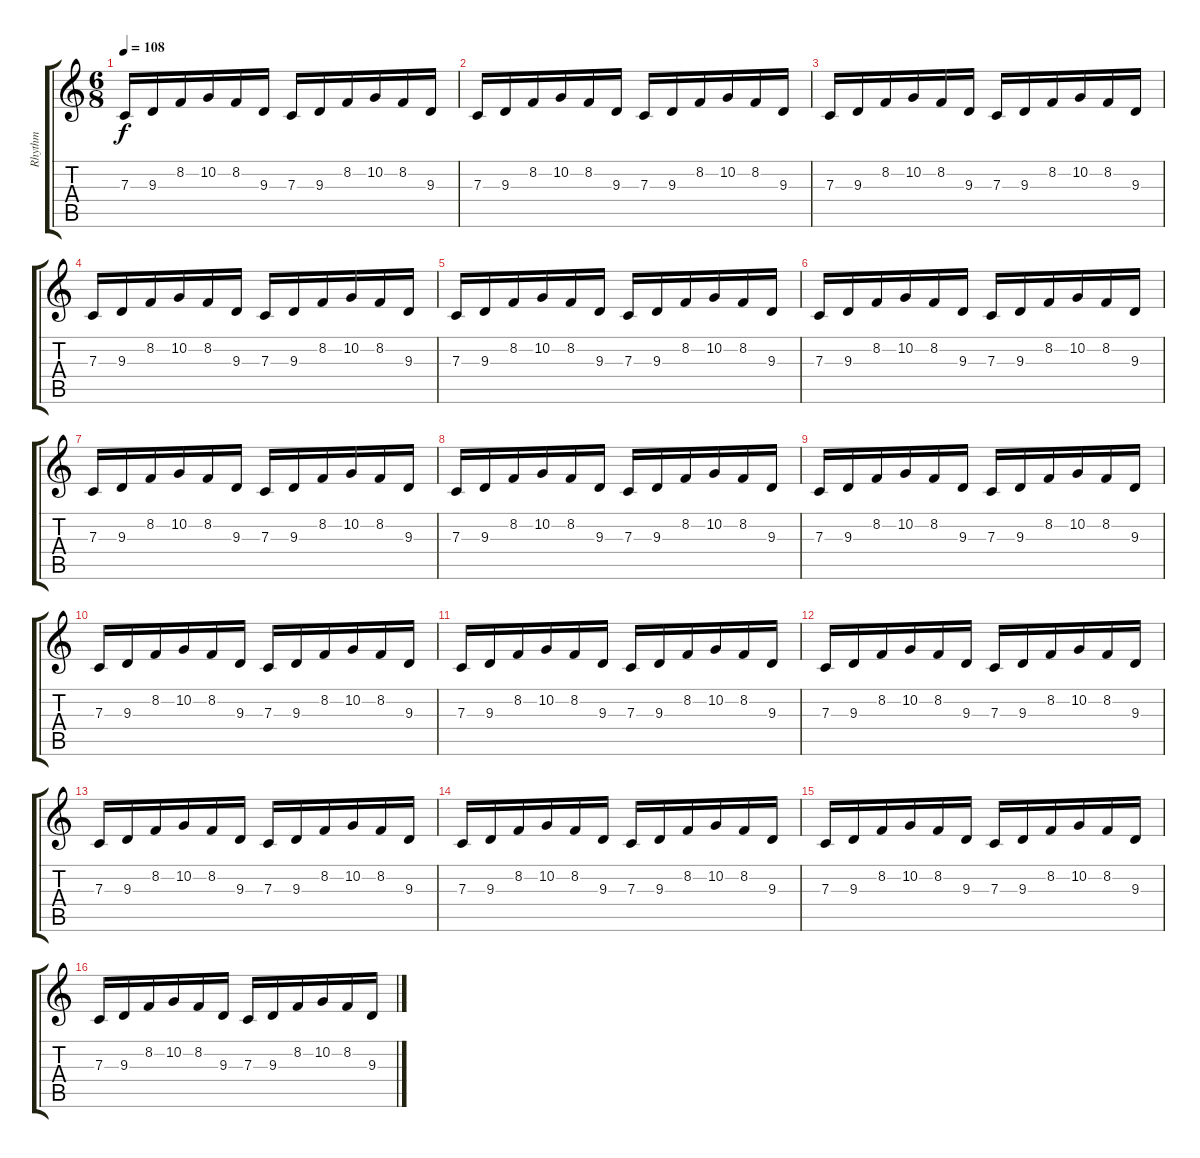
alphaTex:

\track ("Rhythm" "Rhythm") {instrument orchestralharp}
\staff {score tabs}
\tuning (D4 A3 F3 C3 G2 D2) {hide}
\ts (6 8)
\tempo 108
\clef g2
\ks c
7.3.16{dy f volume 0 instrument orchestralharp} 9.3.16{volume 11} 8.2.16 10.2.16 8.2.16 9.3.16 7.3.16 9.3.16 8.2.16 10.2.16 8.2.16 9.3.16 |
7.3.16 9.3.16 8.2.16 10.2.16 8.2.16 9.3.16 7.3.16 9.3.16 8.2.16 10.2.16 8.2.16 9.3.16 |
7.3.16 9.3.16 8.2.16 10.2.16 8.2.16 9.3.16 7.3.16 9.3.16 8.2.16 10.2.16 8.2.16 9.3.16 |
7.3.16 9.3.16 8.2.16 10.2.16 8.2.16 9.3.16 7.3.16 9.3.16 8.2.16 10.2.16 8.2.16 9.3.16 |
7.3.16 9.3.16 8.2.16 10.2.16 8.2.16 9.3.16 7.3.16 9.3.16 8.2.16 10.2.16 8.2.16 9.3.16 |
7.3.16 9.3.16 8.2.16 10.2.16 8.2.16 9.3.16 7.3.16 9.3.16 8.2.16 10.2.16 8.2.16 9.3.16 |
7.3.16 9.3.16 8.2.16 10.2.16 8.2.16 9.3.16 7.3.16 9.3.16 8.2.16 10.2.16 8.2.16 9.3.16 |
7.3.16 9.3.16 8.2.16 10.2.16 8.2.16 9.3.16 7.3.16 9.3.16 8.2.16 10.2.16 8.2.16 9.3.16 |
7.3.16 9.3.16 8.2.16 10.2.16 8.2.16 9.3.16 7.3.16 9.3.16 8.2.16 10.2.16 8.2.16 9.3.16 |
7.3.16 9.3.16 8.2.16 10.2.16 8.2.16 9.3.16 7.3.16 9.3.16 8.2.16 10.2.16 8.2.16 9.3.16 |
7.3.16 9.3.16 8.2.16 10.2.16 8.2.16 9.3.16 7.3.16 9.3.16 8.2.16 10.2.16 8.2.16 9.3.16 |
7.3.16 9.3.16 8.2.16 10.2.16 8.2.16 9.3.16 7.3.16 9.3.16 8.2.16 10.2.16 8.2.16 9.3.16 |
7.3.16 9.3.16 8.2.16 10.2.16 8.2.16 9.3.16 7.3.16 9.3.16 8.2.16 10.2.16 8.2.16 9.3.16 |
7.3.16 9.3.16 8.2.16 10.2.16 8.2.16 9.3.16 7.3.16 9.3.16 8.2.16 10.2.16 8.2.16 9.3.16 |
7.3.16 9.3.16 8.2.16 10.2.16 8.2.16 9.3.16 7.3.16 9.3.16 8.2.16 10.2.16 8.2.16 9.3.16 |
7.3.16 9.3.16 8.2.16 10.2.16 8.2.16 9.3.16 7.3.16 9.3.16 8.2.16 10.2.16 8.2.16 9.3.16
